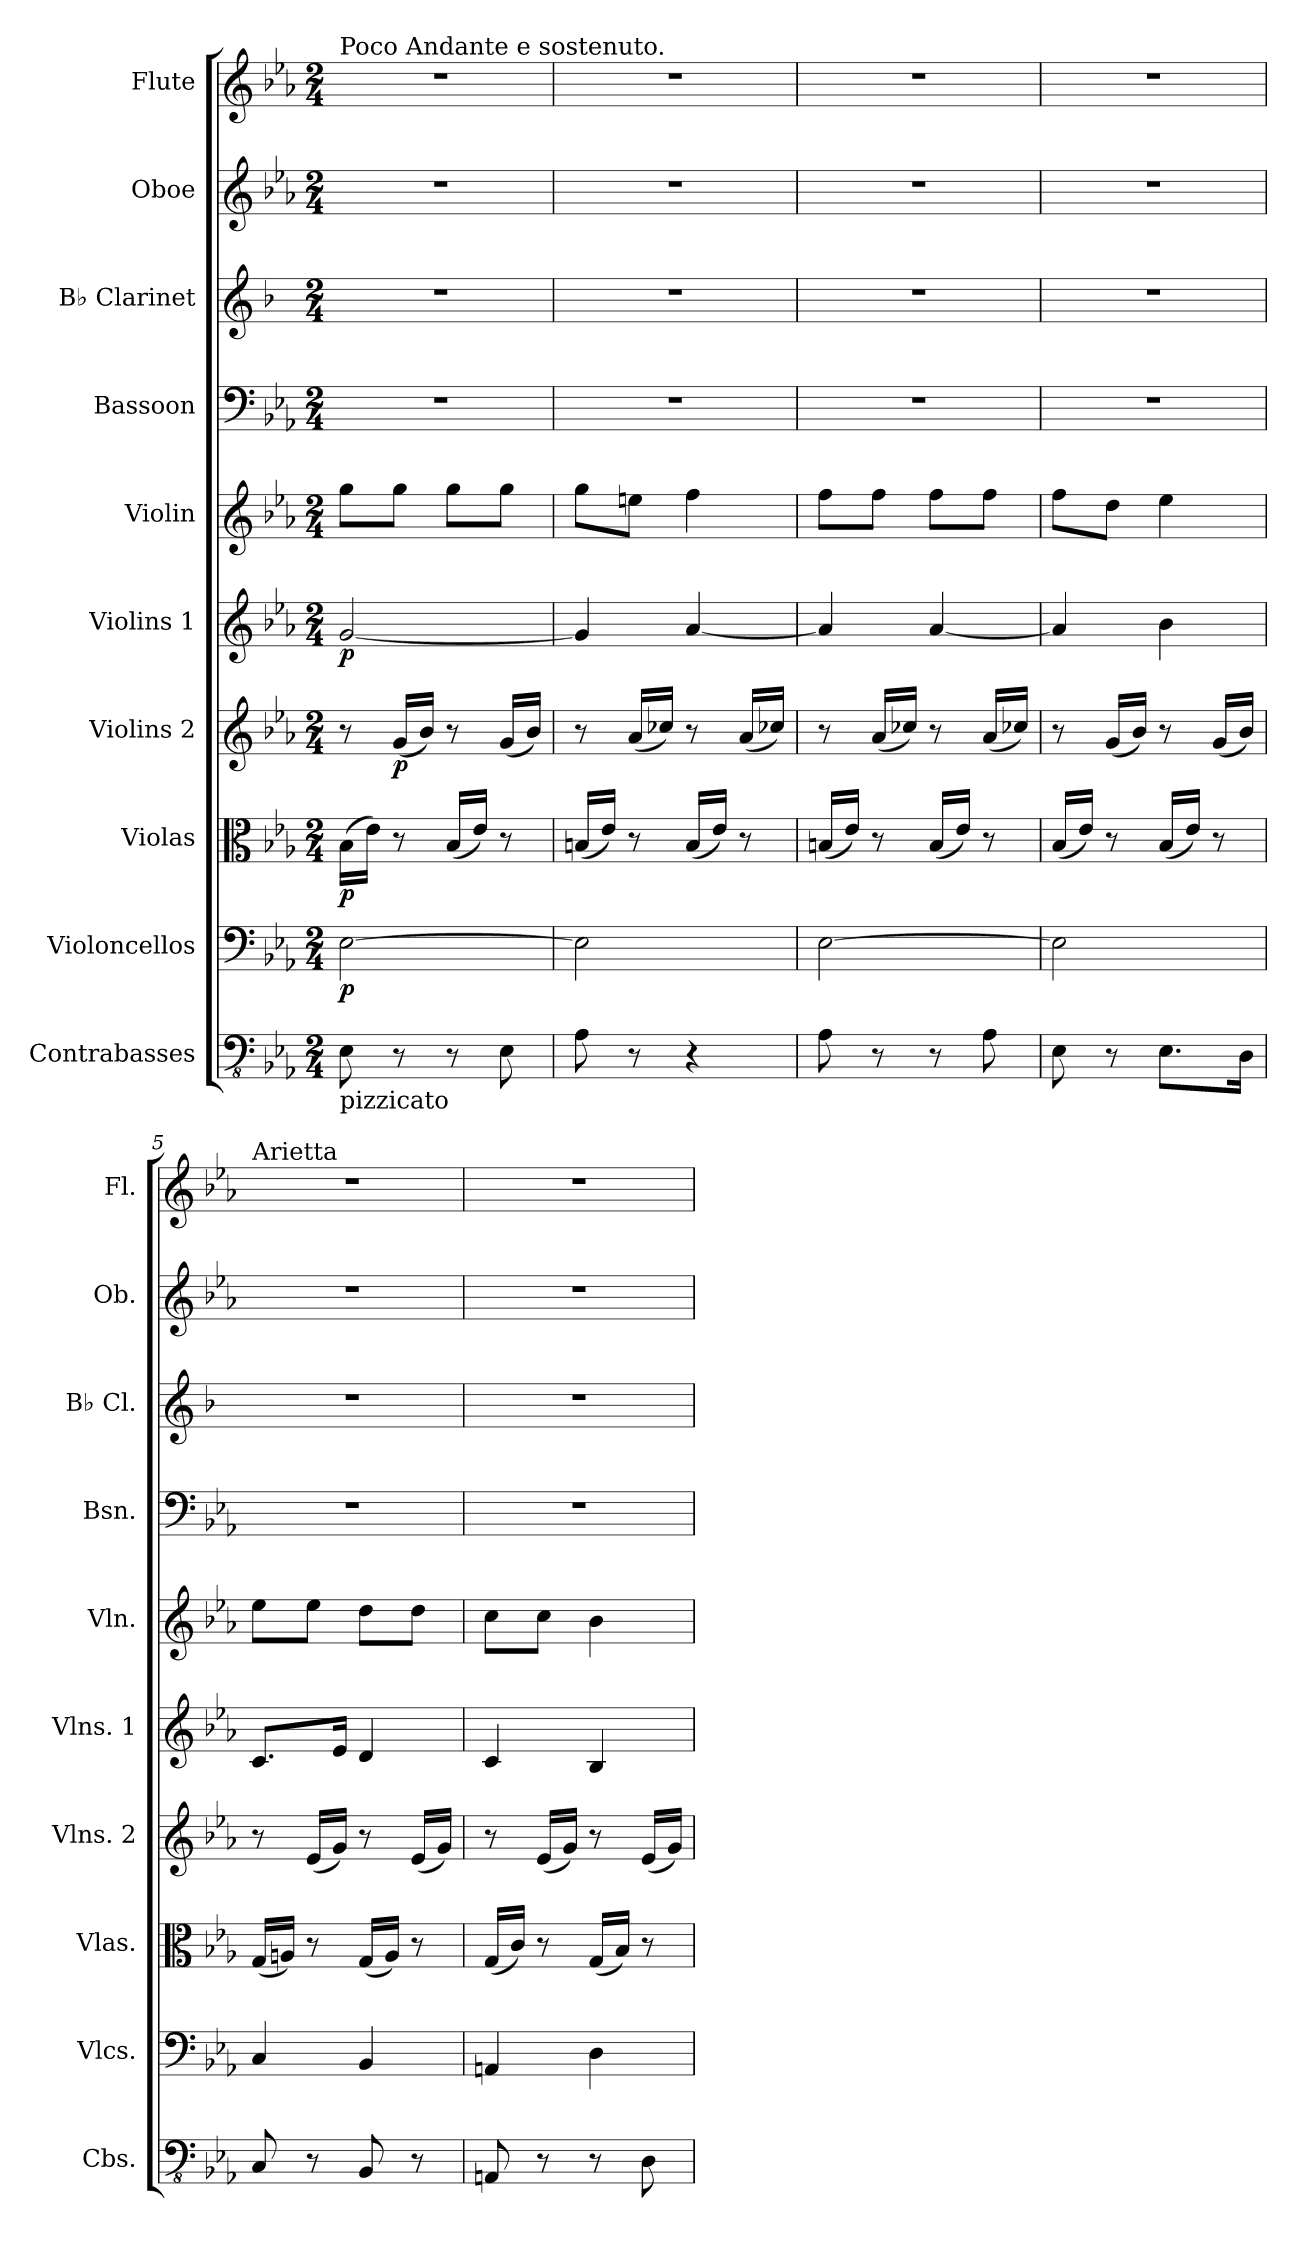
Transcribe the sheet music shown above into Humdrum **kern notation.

**kern	**kern	**dynam	**kern	**dynam	**kern	**dynam	**kern	**dynam	**kern	**kern	**kern	**kern	**kern
*part10	*part9	*part9	*part8	*part8	*part7	*part7	*part6	*part6	*part5	*part4	*part3	*part2	*part1
*staff10	*staff9	*staff9	*staff8	*staff8	*staff7	*staff7	*staff6	*staff6	*staff5	*staff4	*staff3	*staff2	*staff1
*I"Contrabasses	*I"Violoncellos	*	*I"Violas	*	*I"Violins 2	*	*I"Violins 1	*	*I"Violin	*I"Bassoon	*I"B♭ Clarinet	*I"Oboe	*I"Flute
*I'Cbs.	*I'Vlcs.	*	*I'Vlas.	*	*I'Vlns. 2	*	*I'Vlns. 1	*	*I'Vln.	*I'Bsn.	*I'B♭ Cl.	*I'Ob.	*I'Fl.
*clefFv4	*clefF4	*	*clefC3	*	*clefG2	*	*clefG2	*	*clefG2	*clefF4	*clefG2	*clefG2	*clefG2
*	*	*	*	*	*	*	*	*	*	*	*ITrd1c2	*	*
*k[b-e-a-]	*k[b-e-a-]	*	*k[b-e-a-]	*	*k[b-e-a-]	*	*k[b-e-a-]	*	*k[b-e-a-]	*k[b-e-a-]	*k[b-e-a-]	*k[b-e-a-]	*k[b-e-a-]
*E-:	*E-:	*	*E-:	*	*E-:	*	*E-:	*	*E-:	*E-:	*E-:	*E-:	*E-:
*M2/4	*M2/4	*	*M2/4	*	*M2/4	*	*M2/4	*	*M2/4	*M2/4	*M2/4	*M2/4	*M2/4
=1	=1	=1	=1	=1	=1	=1	=1	=1	=1	=1	=1	=1	=1
!	!	!	!	!	!	!	!	!	!	!	!	!	!LO:TX:a:t=Poco Andante e sostenuto.
!LO:TX:b:t=pizzicato	!	!	!	!	!	!	!	!	!	!	!	!	!
!	!	!LO:DY:b	!	!LO:DY:b	!	!	!	!LO:DY:b	!	!	!	!	!
8EE-\	[2E-\	p	(16B-\LL	p	8r	.	[2g/	p	8gg\L	2r	2r	2r	2r
.	.	.	16e-\JJ)	.	.	.	.	.	.	.	.	.	.
!	!	!	!	!	!	!LO:DY:b	!	!	!	!	!	!	!
8r	.	.	8r	.	(16g/LL	p	.	.	8gg\J	.	.	.	.
.	.	.	.	.	16b-/JJ)	.	.	.	.	.	.	.	.
8r	.	.	(16B-/LL	.	8r	.	.	.	8gg\L	.	.	.	.
.	.	.	16e-/JJ)	.	.	.	.	.	.	.	.	.	.
8EE-\	.	.	8r	.	(16g/LL	.	.	.	8gg\J	.	.	.	.
.	.	.	.	.	16b-/JJ)	.	.	.	.	.	.	.	.
=2	=2	=2	=2	=2	=2	=2	=2	=2	=2	=2	=2	=2	=2
8AA-\	2E-\]	.	(16Bn/LL	.	8r	.	4g/]	.	8gg\L	2r	2r	2r	2r
.	.	.	16e-/JJ)	.	.	.	.	.	.	.	.	.	.
8r	.	.	8r	.	(16a-/LL	.	.	.	8een\J	.	.	.	.
.	.	.	.	.	16cc-X/JJ)	.	.	.	.	.	.	.	.
4r	.	.	(16B/LL	.	8r	.	[4a-/	.	4ff\	.	.	.	.
.	.	.	16e-/JJ)	.	.	.	.	.	.	.	.	.	.
.	.	.	8r	.	(16a-/LL	.	.	.	.	.	.	.	.
.	.	.	.	.	16cc-X/JJ)	.	.	.	.	.	.	.	.
=3	=3	=3	=3	=3	=3	=3	=3	=3	=3	=3	=3	=3	=3
8AA-\	[2E-\	.	(16Bn/LL	.	8r	.	4a-/]	.	8ff\L	2r	2r	2r	2r
.	.	.	16e-/JJ)	.	.	.	.	.	.	.	.	.	.
8r	.	.	8r	.	(16a-/LL	.	.	.	8ff\J	.	.	.	.
.	.	.	.	.	16cc-X/JJ)	.	.	.	.	.	.	.	.
8r	.	.	(16B/LL	.	8r	.	[4a-/	.	8ff\L	.	.	.	.
.	.	.	16e-/JJ)	.	.	.	.	.	.	.	.	.	.
8AA-\	.	.	8r	.	(16a-/LL	.	.	.	8ff\J	.	.	.	.
.	.	.	.	.	16cc-X/JJ)	.	.	.	.	.	.	.	.
=4	=4	=4	=4	=4	=4	=4	=4	=4	=4	=4	=4	=4	=4
8EE-\	2E-\]	.	(16B-/LL	.	8r	.	4a-/]	.	8ff\L	2r	2r	2r	2r
.	.	.	16e-/JJ)	.	.	.	.	.	.	.	.	.	.
8r	.	.	8r	.	(16g/LL	.	.	.	8dd\J	.	.	.	.
.	.	.	.	.	16b-/JJ)	.	.	.	.	.	.	.	.
8.EE-\L	.	.	(16B-/LL	.	8r	.	4b-\	.	4ee-\	.	.	.	.
.	.	.	16e-/JJ)	.	.	.	.	.	.	.	.	.	.
.	.	.	8r	.	(16g/LL	.	.	.	.	.	.	.	.
16DD\Jk	.	.	.	.	16b-/JJ)	.	.	.	.	.	.	.	.
=5	=5	=5	=5	=5	=5	=5	=5	=5	=5	=5	=5	=5	=5
!	!	!	!	!	!	!	!	!	!	!	!	!	!LO:TX:a:t=Arietta
8CC/	4C/	.	(16G/LL	.	8r	.	8.c/L	.	8ee-\L	2r	2r	2r	2r
.	.	.	16An/JJ)	.	.	.	.	.	.	.	.	.	.
8r	.	.	8r	.	(16e-/LL	.	.	.	8ee-\J	.	.	.	.
.	.	.	.	.	16g/JJ)	.	16e-/Jk	.	.	.	.	.	.
8BBB-/	4BB-/	.	(16G/LL	.	8r	.	4d/	.	8dd\L	.	.	.	.
.	.	.	16A/JJ)	.	.	.	.	.	.	.	.	.	.
8r	.	.	8r	.	(16e-/LL	.	.	.	8dd\J	.	.	.	.
.	.	.	.	.	16g/JJ)	.	.	.	.	.	.	.	.
=6	=6	=6	=6	=6	=6	=6	=6	=6	=6	=6	=6	=6	=6
8AAAn/	4AAn/	.	(16G/LL	.	8r	.	4c/	.	8cc\L	2r	2r	2r	2r
.	.	.	16c/JJ)	.	.	.	.	.	.	.	.	.	.
8r	.	.	8r	.	(16e-/LL	.	.	.	8cc\J	.	.	.	.
.	.	.	.	.	16g/JJ)	.	.	.	.	.	.	.	.
8r	4D\	.	(16G/LL	.	8r	.	4B-/	.	4b-\	.	.	.	.
.	.	.	16B-/JJ)	.	.	.	.	.	.	.	.	.	.
8DD\	.	.	8r	.	(16e-/LL	.	.	.	.	.	.	.	.
.	.	.	.	.	16g/JJ)	.	.	.	.	.	.	.	.
=	=	=	=	=	=	=	=	=	=	=	=	=	=
*-	*-	*-	*-	*-	*-	*-	*-	*-	*-	*-	*-	*-	*-
